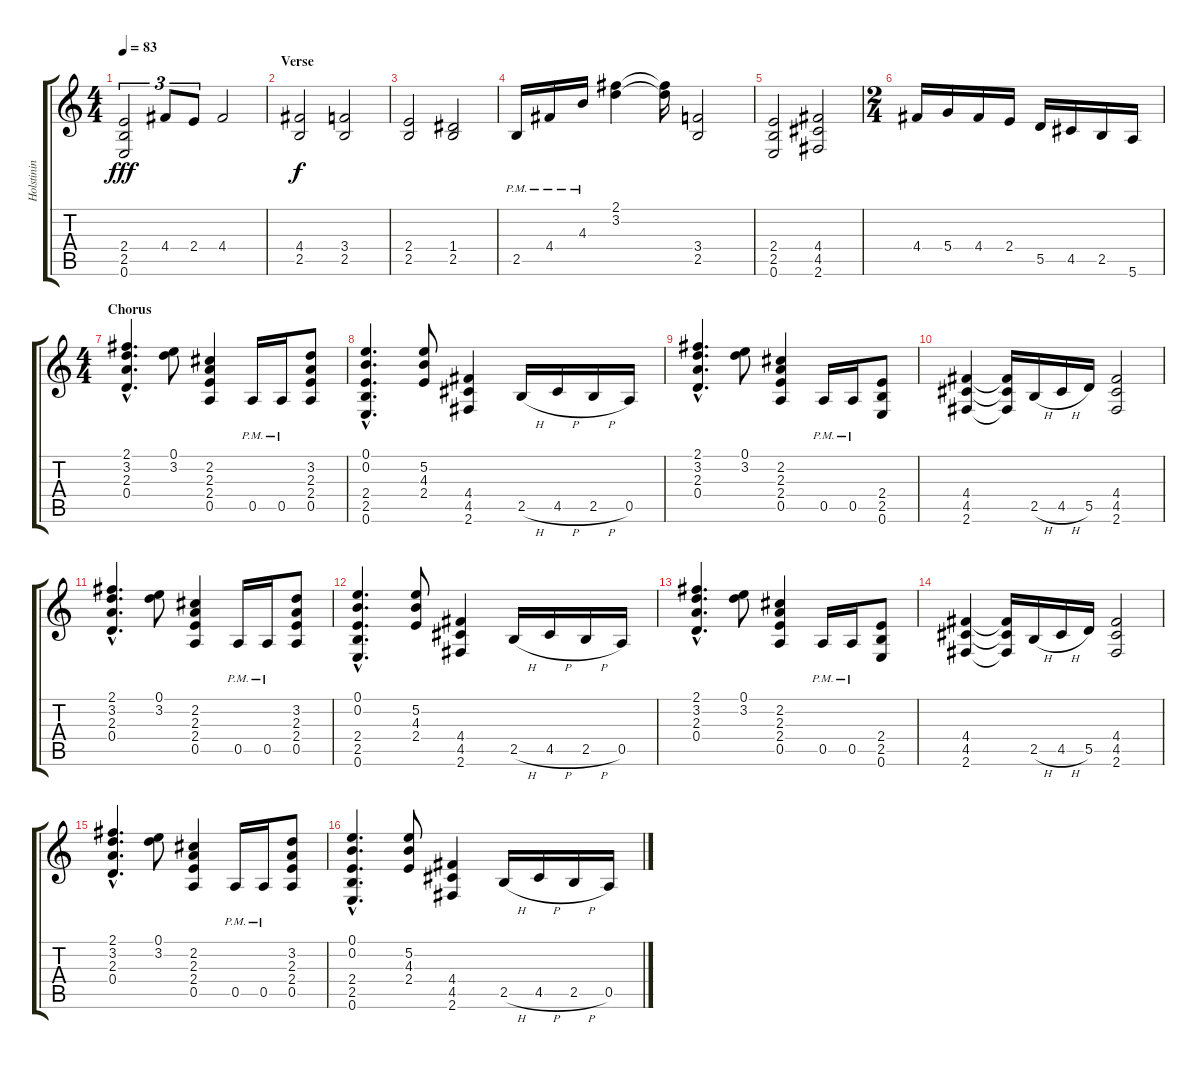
\track ("Holstinin" "Holstinin") {instrument distortionguitar}
\staff {score tabs}
\tuning (E4 B3 G3 D3 A2 E2) {hide}
\ts (4 4)
\tempo 83
\clef g2
\ks c
(2.4 2.5 0.6).2{tu (3 2) dy fff} 4.4.8{tu (3 2)} 2.4.8{tu (3 2)} 4.4.2 |
\section ("" "Verse")
(4.4 2.5).2{dy f volume 16} (3.4 2.5).2 |
(2.4 2.5).2 (1.4 2.5).2 |
2.5{pm}.16 4.4{pm}.16 4.3{pm}.16 (2.1 3.2).4 (2.1{t} 3.2{t}).16 (3.4 2.5).2 |
(2.4 2.5 0.6).2 (4.4 4.5 2.6).2 |
\ts (2 4)
4.4.16 5.4.16 4.4.16 2.4.16 5.5.16 4.5.16 2.5.16 5.6.16 |
\ts (4 4)
\section ("" "Chorus")
(2.1{hac} 3.2{hac} 2.3{hac} 0.4{hac}).4{d} (0.1 3.2).8 (2.2 2.3 2.4 0.5).4 0.5{pm}.16 0.5{pm}.16 (3.2 2.3 2.4 0.5).8 |
(0.1{hac} 0.2{hac} 2.4{hac} 2.5{hac} 0.6{hac}).4{d} (5.2 4.3 2.4).8 (4.4 4.5 2.6).4 2.5{h}.16 4.5{h}.16 2.5{h}.16 0.5.16 |
(2.1{hac} 3.2{hac} 2.3{hac} 0.4{hac}).4{d} (0.1 3.2).8 (2.2 2.3 2.4 0.5).4 0.5{pm}.16 0.5{pm}.16 (2.4 2.5 0.6).8 |
(4.4 4.5 2.6).4 (4.4{t} 4.5{t} 2.6{t}).16 2.5{h}.16 4.5{h}.16 5.5.16 (4.4 4.5 2.6).2 |
(2.1{hac} 3.2{hac} 2.3{hac} 0.4{hac}).4{d} (0.1 3.2).8 (2.2 2.3 2.4 0.5).4 0.5{pm}.16 0.5{pm}.16 (3.2 2.3 2.4 0.5).8 |
(0.1{hac} 0.2{hac} 2.4{hac} 2.5{hac} 0.6{hac}).4{d} (5.2 4.3 2.4).8 (4.4 4.5 2.6).4 2.5{h}.16 4.5{h}.16 2.5{h}.16 0.5.16 |
(2.1{hac} 3.2{hac} 2.3{hac} 0.4{hac}).4{d} (0.1 3.2).8 (2.2 2.3 2.4 0.5).4 0.5{pm}.16 0.5{pm}.16 (2.4 2.5 0.6).8 |
(4.4 4.5 2.6).4 (4.4{t} 4.5{t} 2.6{t}).16 2.5{h}.16 4.5{h}.16 5.5.16 (4.4 4.5 2.6).2 |
(2.1{hac} 3.2{hac} 2.3{hac} 0.4{hac}).4{d} (0.1 3.2).8 (2.2 2.3 2.4 0.5).4 0.5{pm}.16 0.5{pm}.16 (3.2 2.3 2.4 0.5).8 |
(0.1{hac} 0.2{hac} 2.4{hac} 2.5{hac} 0.6{hac}).4{d} (5.2 4.3 2.4).8 (4.4 4.5 2.6).4 2.5{h}.16 4.5{h}.16 2.5{h}.16 0.5.16
